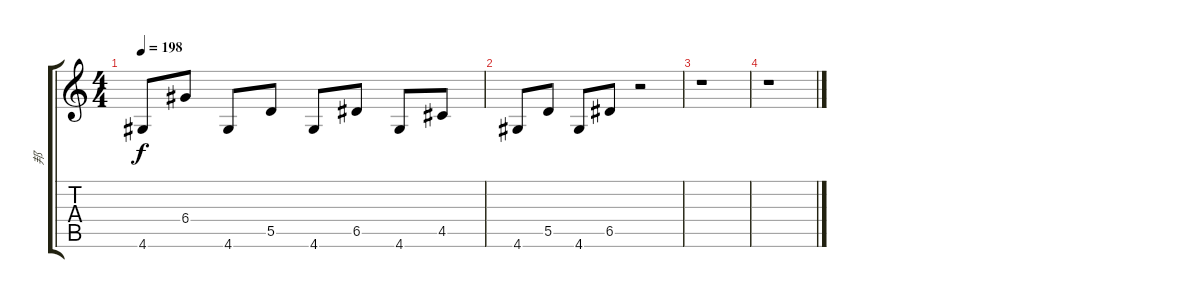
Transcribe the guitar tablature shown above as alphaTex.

\track ("邦" "邦") {instrument distortionguitar}
\staff {score tabs}
\tuning (E4 B3 G3 D3 A2 E2) {hide}
\ts (4 4)
\tempo 198
\clef g2
\ks c
4.6.8{dy f} 6.4.8 4.6.8 5.5.8 4.6.8 6.5.8 4.6.8 4.5.8 |
4.6.8 5.5.8 4.6.8 6.5.8 r.2 |
r.1 |
r.1
